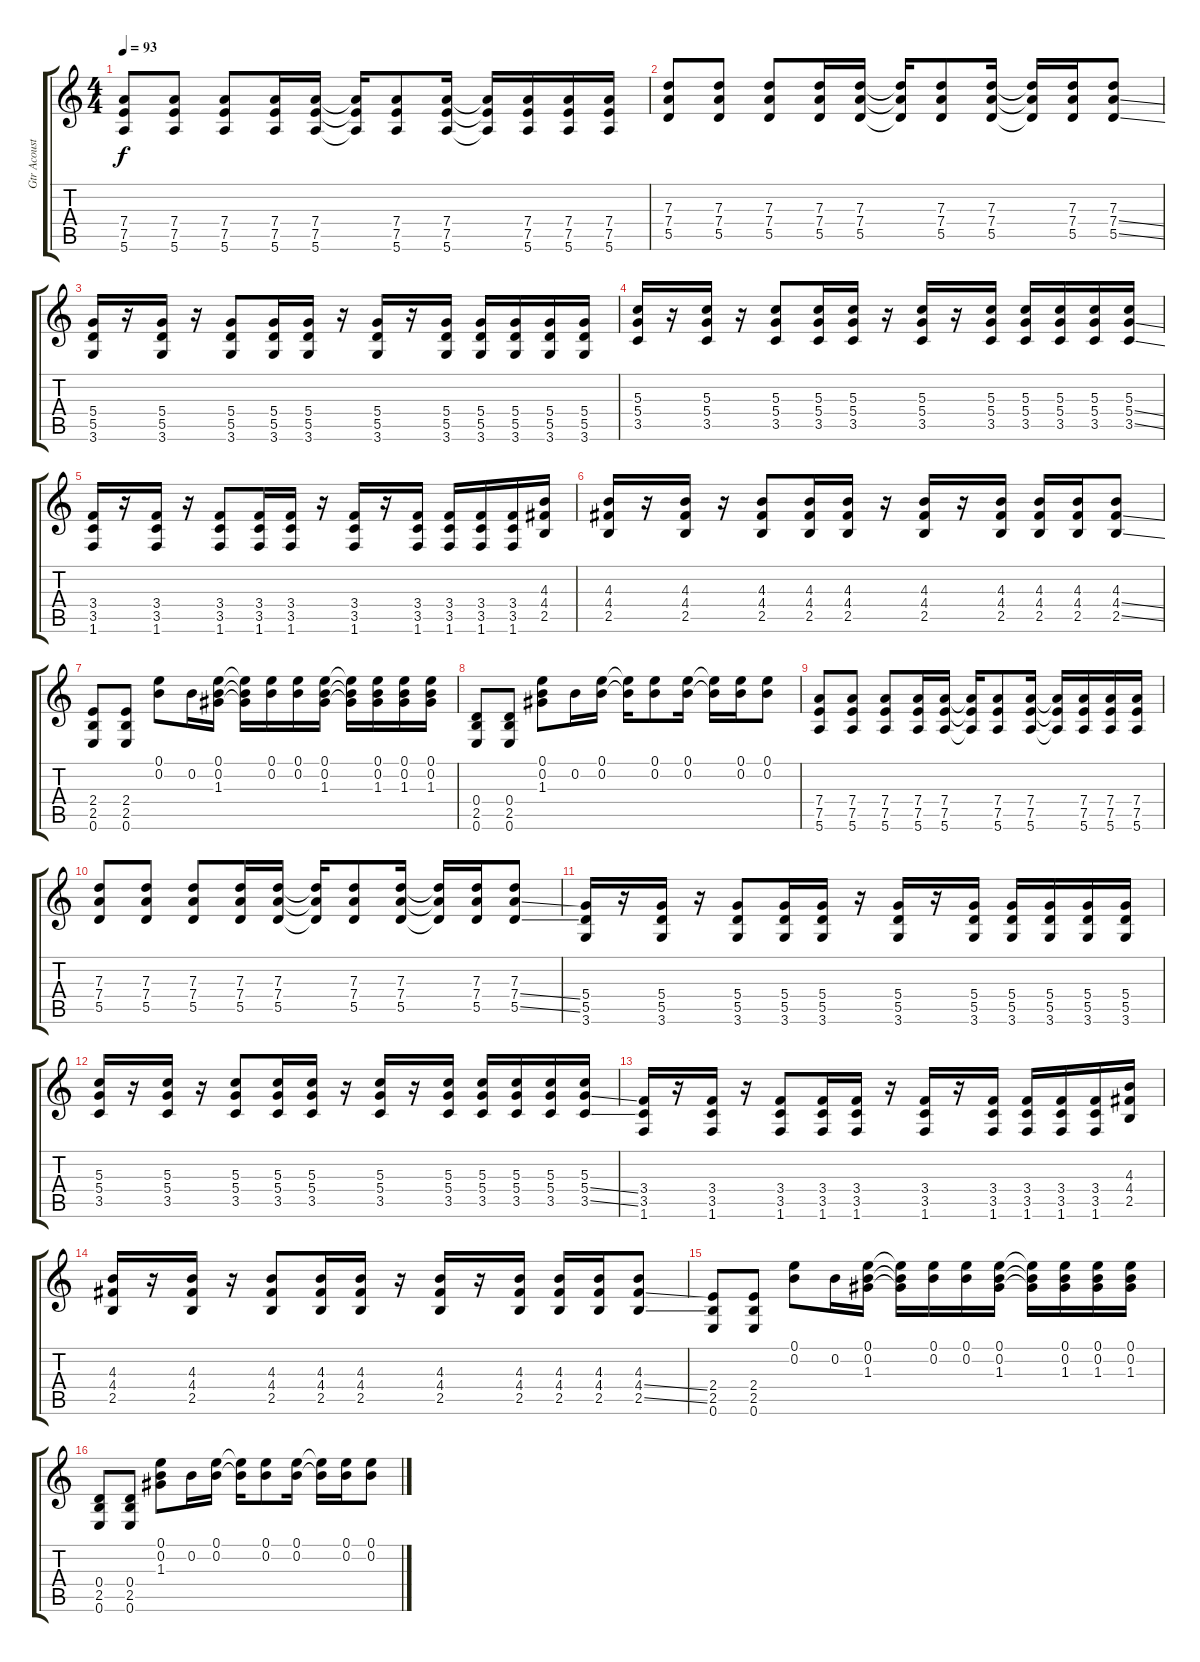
\track ("Gtr Acoustique" "Gtr Acoust") {instrument electricguitarclean}
\staff {score tabs}
\tuning (E4 B3 G3 D3 A2 E2) {hide}
\ts (4 4)
\tempo 93
\clef g2
\ks c
(7.4 7.5 5.6).8{dy f} (7.4 7.5 5.6).8 (7.4 7.5 5.6).8 (7.4 7.5 5.6).16 (7.4 7.5 5.6).16 (7.4{t} 7.5{t} 5.6{t}).16 (7.4 7.5 5.6).8 (7.4 7.5 5.6).16 (7.4{t} 7.5{t} 5.6{t}).16 (7.4 7.5 5.6).16 (7.4 7.5 5.6).16 (7.4 7.5 5.6).16 |
(7.3 7.4 5.5).8 (7.3 7.4 5.5).8 (7.3 7.4 5.5).8 (7.3 7.4 5.5).16 (7.3 7.4 5.5).16 (7.3{t} 7.4{t} 5.5{t}).16 (7.3 7.4 5.5).8 (7.3 7.4 5.5).16 (7.3{t} 7.4{t} 5.5{t}).16 (7.3 7.4 5.5).16 (7.3 7.4{ss} 5.5{ss}).8 |
(5.4 5.5 3.6).16 r.16 (5.4 5.5 3.6).16 r.16 (5.4 5.5 3.6).8 (5.4 5.5 3.6).16 (5.4 5.5 3.6).16 r.16 (5.4 5.5 3.6).16 r.16 (5.4 5.5 3.6).16 (5.4 5.5 3.6).16 (5.4 5.5 3.6).16 (5.4 5.5 3.6).16 (5.4 5.5 3.6).16 |
(5.3 5.4 3.5).16 r.16 (5.3 5.4 3.5).16 r.16 (5.3 5.4 3.5).8 (5.3 5.4 3.5).16 (5.3 5.4 3.5).16 r.16 (5.3 5.4 3.5).16 r.16 (5.3 5.4 3.5).16 (5.3 5.4 3.5).16 (5.3 5.4 3.5).16 (5.3 5.4 3.5).16 (5.3 5.4{ss} 3.5{ss}).16 |
(3.4 3.5 1.6).16 r.16 (3.4 3.5 1.6).16 r.16 (3.4 3.5 1.6).8 (3.4 3.5 1.6).16 (3.4 3.5 1.6).16 r.16 (3.4 3.5 1.6).16 r.16 (3.4 3.5 1.6).16 (3.4 3.5 1.6).16 (3.4 3.5 1.6).16 (3.4 3.5 1.6).16 (4.3 4.4 2.5).16 |
(4.3 4.4 2.5).16 r.16 (4.3 4.4 2.5).16 r.16 (4.3 4.4 2.5).8 (4.3 4.4 2.5).16 (4.3 4.4 2.5).16 r.16 (4.3 4.4 2.5).16 r.16 (4.3 4.4 2.5).16 (4.3 4.4 2.5).16 (4.3 4.4 2.5).16 (4.3 4.4{ss} 2.5{ss}).8 |
(2.4 2.5 0.6).8 (2.4 2.5 0.6).8 (0.1 0.2).8 0.2.16 (0.1 0.2 1.3).16 (0.1{t} 0.2{t} 1.3{t}).16 (0.1 0.2).16 (0.1 0.2).16 (0.1 0.2 1.3).16 (0.1{t} 0.2{t} 1.3{t}).16 (0.1 0.2 1.3).16 (0.1 0.2 1.3).16 (0.1 0.2 1.3).16 |
(0.4 2.5 0.6).8 (0.4 2.5 0.6).8 (0.1 0.2 1.3).8 0.2.16 (0.1 0.2).16 (0.1{t} 0.2{t}).16 (0.1 0.2).8 (0.1 0.2).16 (0.1{t} 0.2{t}).16 (0.1 0.2).16 (0.1 0.2).8 |
(7.4 7.5 5.6).8 (7.4 7.5 5.6).8 (7.4 7.5 5.6).8 (7.4 7.5 5.6).16 (7.4 7.5 5.6).16 (7.4{t} 7.5{t} 5.6{t}).16 (7.4 7.5 5.6).8 (7.4 7.5 5.6).16 (7.4{t} 7.5{t} 5.6{t}).16 (7.4 7.5 5.6).16 (7.4 7.5 5.6).16 (7.4 7.5 5.6).16 |
(7.3 7.4 5.5).8 (7.3 7.4 5.5).8 (7.3 7.4 5.5).8 (7.3 7.4 5.5).16 (7.3 7.4 5.5).16 (7.3{t} 7.4{t} 5.5{t}).16 (7.3 7.4 5.5).8 (7.3 7.4 5.5).16 (7.3{t} 7.4{t} 5.5{t}).16 (7.3 7.4 5.5).16 (7.3 7.4{ss} 5.5{ss}).8 |
(5.4 5.5 3.6).16 r.16 (5.4 5.5 3.6).16 r.16 (5.4 5.5 3.6).8 (5.4 5.5 3.6).16 (5.4 5.5 3.6).16 r.16 (5.4 5.5 3.6).16 r.16 (5.4 5.5 3.6).16 (5.4 5.5 3.6).16 (5.4 5.5 3.6).16 (5.4 5.5 3.6).16 (5.4 5.5 3.6).16 |
(5.3 5.4 3.5).16 r.16 (5.3 5.4 3.5).16 r.16 (5.3 5.4 3.5).8 (5.3 5.4 3.5).16 (5.3 5.4 3.5).16 r.16 (5.3 5.4 3.5).16 r.16 (5.3 5.4 3.5).16 (5.3 5.4 3.5).16 (5.3 5.4 3.5).16 (5.3 5.4 3.5).16 (5.3 5.4{ss} 3.5{ss}).16 |
(3.4 3.5 1.6).16 r.16 (3.4 3.5 1.6).16 r.16 (3.4 3.5 1.6).8 (3.4 3.5 1.6).16 (3.4 3.5 1.6).16 r.16 (3.4 3.5 1.6).16 r.16 (3.4 3.5 1.6).16 (3.4 3.5 1.6).16 (3.4 3.5 1.6).16 (3.4 3.5 1.6).16 (4.3 4.4 2.5).16 |
(4.3 4.4 2.5).16 r.16 (4.3 4.4 2.5).16 r.16 (4.3 4.4 2.5).8 (4.3 4.4 2.5).16 (4.3 4.4 2.5).16 r.16 (4.3 4.4 2.5).16 r.16 (4.3 4.4 2.5).16 (4.3 4.4 2.5).16 (4.3 4.4 2.5).16 (4.3 4.4{ss} 2.5{ss}).8 |
(2.4 2.5 0.6).8 (2.4 2.5 0.6).8 (0.1 0.2).8 0.2.16 (0.1 0.2 1.3).16 (0.1{t} 0.2{t} 1.3{t}).16 (0.1 0.2).16 (0.1 0.2).16 (0.1 0.2 1.3).16 (0.1{t} 0.2{t} 1.3{t}).16 (0.1 0.2 1.3).16 (0.1 0.2 1.3).16 (0.1 0.2 1.3).16 |
(0.4 2.5 0.6).8 (0.4 2.5 0.6).8 (0.1 0.2 1.3).8 0.2.16 (0.1 0.2).16 (0.1{t} 0.2{t}).16 (0.1 0.2).8 (0.1 0.2).16 (0.1{t} 0.2{t}).16 (0.1 0.2).16 (0.1 0.2).8
